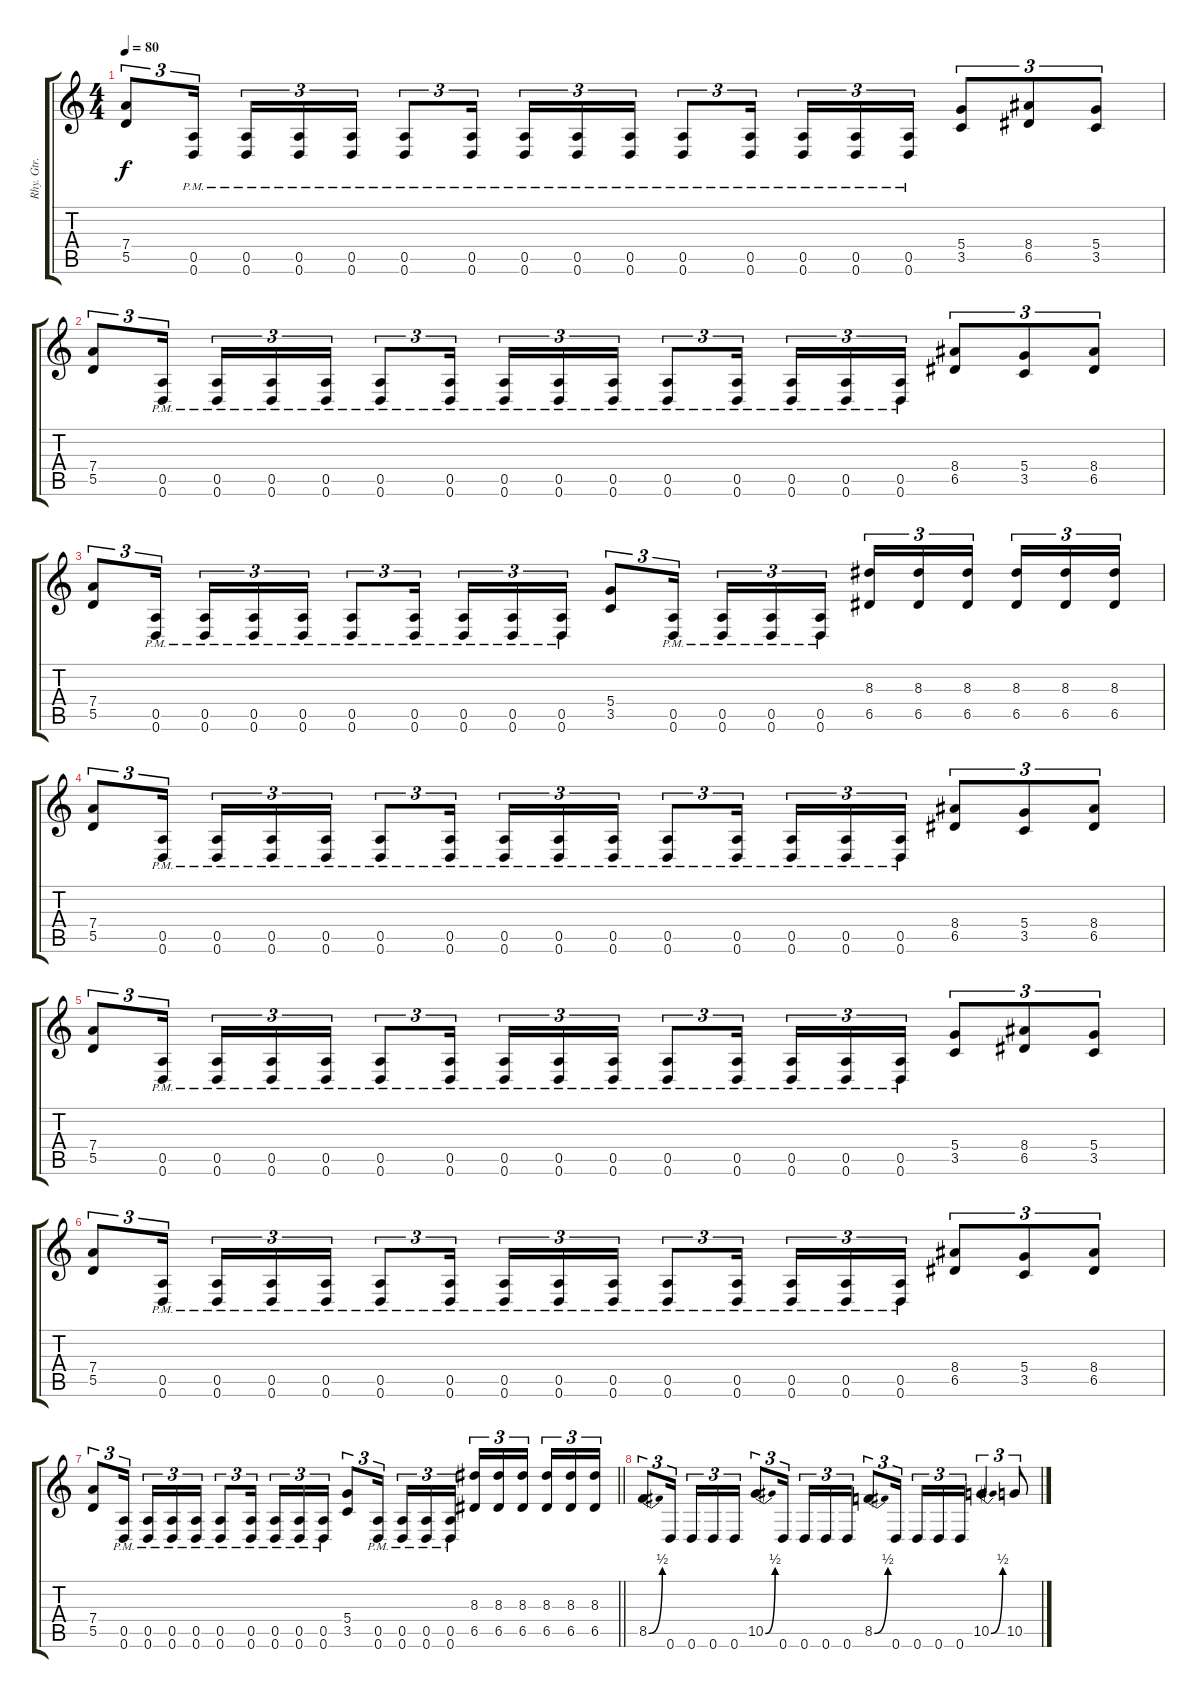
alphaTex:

\track ("Rhy. Gtr. 1" "Rhy. Gtr. ") {instrument distortionguitar}
\staff {score tabs}
\tuning (E4 B3 G3 D3 A2 D2) {hide}
\ts (4 4)
\tempo 80
\clef g2
\ks c
(7.4 5.5).8{tu (3 2) dy f} (0.5{pm} 0.6{pm}).16{tu (3 2) beam splitsecondary} (0.5{pm} 0.6{pm}).16{tu (3 2)} (0.5{pm} 0.6{pm}).16{tu (3 2)} (0.5{pm} 0.6{pm}).16{tu (3 2)} (0.5{pm} 0.6{pm}).8{tu (3 2)} (0.5{pm} 0.6{pm}).16{tu (3 2) beam splitsecondary} (0.5{pm} 0.6{pm}).16{tu (3 2)} (0.5{pm} 0.6{pm}).16{tu (3 2)} (0.5{pm} 0.6{pm}).16{tu (3 2)} (0.5{pm} 0.6{pm}).8{tu (3 2)} (0.5{pm} 0.6{pm}).16{tu (3 2) beam splitsecondary} (0.5{pm} 0.6{pm}).16{tu (3 2)} (0.5{pm} 0.6{pm}).16{tu (3 2)} (0.5{pm} 0.6{pm}).16{tu (3 2)} (5.4 3.5).8{tu (3 2)} (8.4 6.5).8{tu (3 2)} (5.4 3.5).8{tu (3 2)} |
(7.4 5.5).8{tu (3 2)} (0.5{pm} 0.6{pm}).16{tu (3 2) beam splitsecondary} (0.5{pm} 0.6{pm}).16{tu (3 2)} (0.5{pm} 0.6{pm}).16{tu (3 2)} (0.5{pm} 0.6{pm}).16{tu (3 2)} (0.5{pm} 0.6{pm}).8{tu (3 2)} (0.5{pm} 0.6{pm}).16{tu (3 2) beam splitsecondary} (0.5{pm} 0.6{pm}).16{tu (3 2)} (0.5{pm} 0.6{pm}).16{tu (3 2)} (0.5{pm} 0.6{pm}).16{tu (3 2)} (0.5{pm} 0.6{pm}).8{tu (3 2)} (0.5{pm} 0.6{pm}).16{tu (3 2) beam splitsecondary} (0.5{pm} 0.6{pm}).16{tu (3 2)} (0.5{pm} 0.6{pm}).16{tu (3 2)} (0.5{pm} 0.6{pm}).16{tu (3 2)} (8.4 6.5).8{tu (3 2)} (5.4 3.5).8{tu (3 2)} (8.4 6.5).8{tu (3 2)} |
(7.4 5.5).8{tu (3 2)} (0.5{pm} 0.6{pm}).16{tu (3 2) beam splitsecondary} (0.5{pm} 0.6{pm}).16{tu (3 2)} (0.5{pm} 0.6{pm}).16{tu (3 2)} (0.5{pm} 0.6{pm}).16{tu (3 2)} (0.5{pm} 0.6{pm}).8{tu (3 2)} (0.5{pm} 0.6{pm}).16{tu (3 2) beam splitsecondary} (0.5{pm} 0.6{pm}).16{tu (3 2)} (0.5{pm} 0.6{pm}).16{tu (3 2)} (0.5{pm} 0.6{pm}).16{tu (3 2)} (5.4 3.5).8{tu (3 2)} (0.5{pm} 0.6{pm}).16{tu (3 2) beam splitsecondary} (0.5{pm} 0.6{pm}).16{tu (3 2)} (0.5{pm} 0.6{pm}).16{tu (3 2)} (0.5{pm} 0.6{pm}).16{tu (3 2)} (8.3 6.5).16{tu (3 2)} (8.3 6.5).16{tu (3 2)} (8.3 6.5).16{tu (3 2) beam splitsecondary} (8.3 6.5).16{tu (3 2)} (8.3 6.5).16{tu (3 2)} (8.3 6.5).16{tu (3 2)} |
(7.4 5.5).8{tu (3 2)} (0.5{pm} 0.6{pm}).16{tu (3 2) beam splitsecondary} (0.5{pm} 0.6{pm}).16{tu (3 2)} (0.5{pm} 0.6{pm}).16{tu (3 2)} (0.5{pm} 0.6{pm}).16{tu (3 2)} (0.5{pm} 0.6{pm}).8{tu (3 2)} (0.5{pm} 0.6{pm}).16{tu (3 2) beam splitsecondary} (0.5{pm} 0.6{pm}).16{tu (3 2)} (0.5{pm} 0.6{pm}).16{tu (3 2)} (0.5{pm} 0.6{pm}).16{tu (3 2)} (0.5{pm} 0.6{pm}).8{tu (3 2)} (0.5{pm} 0.6{pm}).16{tu (3 2) beam splitsecondary} (0.5{pm} 0.6{pm}).16{tu (3 2)} (0.5{pm} 0.6{pm}).16{tu (3 2)} (0.5{pm} 0.6{pm}).16{tu (3 2)} (8.4 6.5).8{tu (3 2)} (5.4 3.5).8{tu (3 2)} (8.4 6.5).8{tu (3 2)} |
(7.4 5.5).8{tu (3 2)} (0.5{pm} 0.6{pm}).16{tu (3 2) beam splitsecondary} (0.5{pm} 0.6{pm}).16{tu (3 2)} (0.5{pm} 0.6{pm}).16{tu (3 2)} (0.5{pm} 0.6{pm}).16{tu (3 2)} (0.5{pm} 0.6{pm}).8{tu (3 2)} (0.5{pm} 0.6{pm}).16{tu (3 2) beam splitsecondary} (0.5{pm} 0.6{pm}).16{tu (3 2)} (0.5{pm} 0.6{pm}).16{tu (3 2)} (0.5{pm} 0.6{pm}).16{tu (3 2)} (0.5{pm} 0.6{pm}).8{tu (3 2)} (0.5{pm} 0.6{pm}).16{tu (3 2) beam splitsecondary} (0.5{pm} 0.6{pm}).16{tu (3 2)} (0.5{pm} 0.6{pm}).16{tu (3 2)} (0.5{pm} 0.6{pm}).16{tu (3 2)} (5.4 3.5).8{tu (3 2)} (8.4 6.5).8{tu (3 2)} (5.4 3.5).8{tu (3 2)} |
(7.4 5.5).8{tu (3 2)} (0.5{pm} 0.6{pm}).16{tu (3 2) beam splitsecondary} (0.5{pm} 0.6{pm}).16{tu (3 2)} (0.5{pm} 0.6{pm}).16{tu (3 2)} (0.5{pm} 0.6{pm}).16{tu (3 2)} (0.5{pm} 0.6{pm}).8{tu (3 2)} (0.5{pm} 0.6{pm}).16{tu (3 2) beam splitsecondary} (0.5{pm} 0.6{pm}).16{tu (3 2)} (0.5{pm} 0.6{pm}).16{tu (3 2)} (0.5{pm} 0.6{pm}).16{tu (3 2)} (0.5{pm} 0.6{pm}).8{tu (3 2)} (0.5{pm} 0.6{pm}).16{tu (3 2) beam splitsecondary} (0.5{pm} 0.6{pm}).16{tu (3 2)} (0.5{pm} 0.6{pm}).16{tu (3 2)} (0.5{pm} 0.6{pm}).16{tu (3 2)} (8.4 6.5).8{tu (3 2)} (5.4 3.5).8{tu (3 2)} (8.4 6.5).8{tu (3 2)} |
\barLineRight lightlight
(7.4 5.5).8{tu (3 2)} (0.5{pm} 0.6{pm}).16{tu (3 2) beam splitsecondary} (0.5{pm} 0.6{pm}).16{tu (3 2)} (0.5{pm} 0.6{pm}).16{tu (3 2)} (0.5{pm} 0.6{pm}).16{tu (3 2)} (0.5{pm} 0.6{pm}).8{tu (3 2)} (0.5{pm} 0.6{pm}).16{tu (3 2) beam splitsecondary} (0.5{pm} 0.6{pm}).16{tu (3 2)} (0.5{pm} 0.6{pm}).16{tu (3 2)} (0.5{pm} 0.6{pm}).16{tu (3 2)} (5.4 3.5).8{tu (3 2)} (0.5{pm} 0.6{pm}).16{tu (3 2) beam splitsecondary} (0.5{pm} 0.6{pm}).16{tu (3 2)} (0.5{pm} 0.6{pm}).16{tu (3 2)} (0.5{pm} 0.6{pm}).16{tu (3 2)} (8.3 6.5).16{tu (3 2)} (8.3 6.5).16{tu (3 2)} (8.3 6.5).16{tu (3 2) beam splitsecondary} (8.3 6.5).16{tu (3 2)} (8.3 6.5).16{tu (3 2)} (8.3 6.5).16{tu (3 2)} |
\section ("" "")
8.5{be (bend 0 0 60 2)}.8{tu (3 2)} 0.6.16{tu (3 2) beam splitsecondary} 0.6.16{tu (3 2)} 0.6.16{tu (3 2)} 0.6.16{tu (3 2)} 10.5{be (bend 0 0 60 2)}.8{tu (3 2)} 0.6.16{tu (3 2) beam splitsecondary} 0.6.16{tu (3 2)} 0.6.16{tu (3 2)} 0.6.16{tu (3 2)} 8.5{be (bend 0 0 60 2)}.8{tu (3 2)} 0.6.16{tu (3 2) beam splitsecondary} 0.6.16{tu (3 2)} 0.6.16{tu (3 2)} 0.6.16{tu (3 2)} 10.5{be (bend 0 0 60 2)}.4{tu (3 2)} 10.5.8{tu (3 2)}
